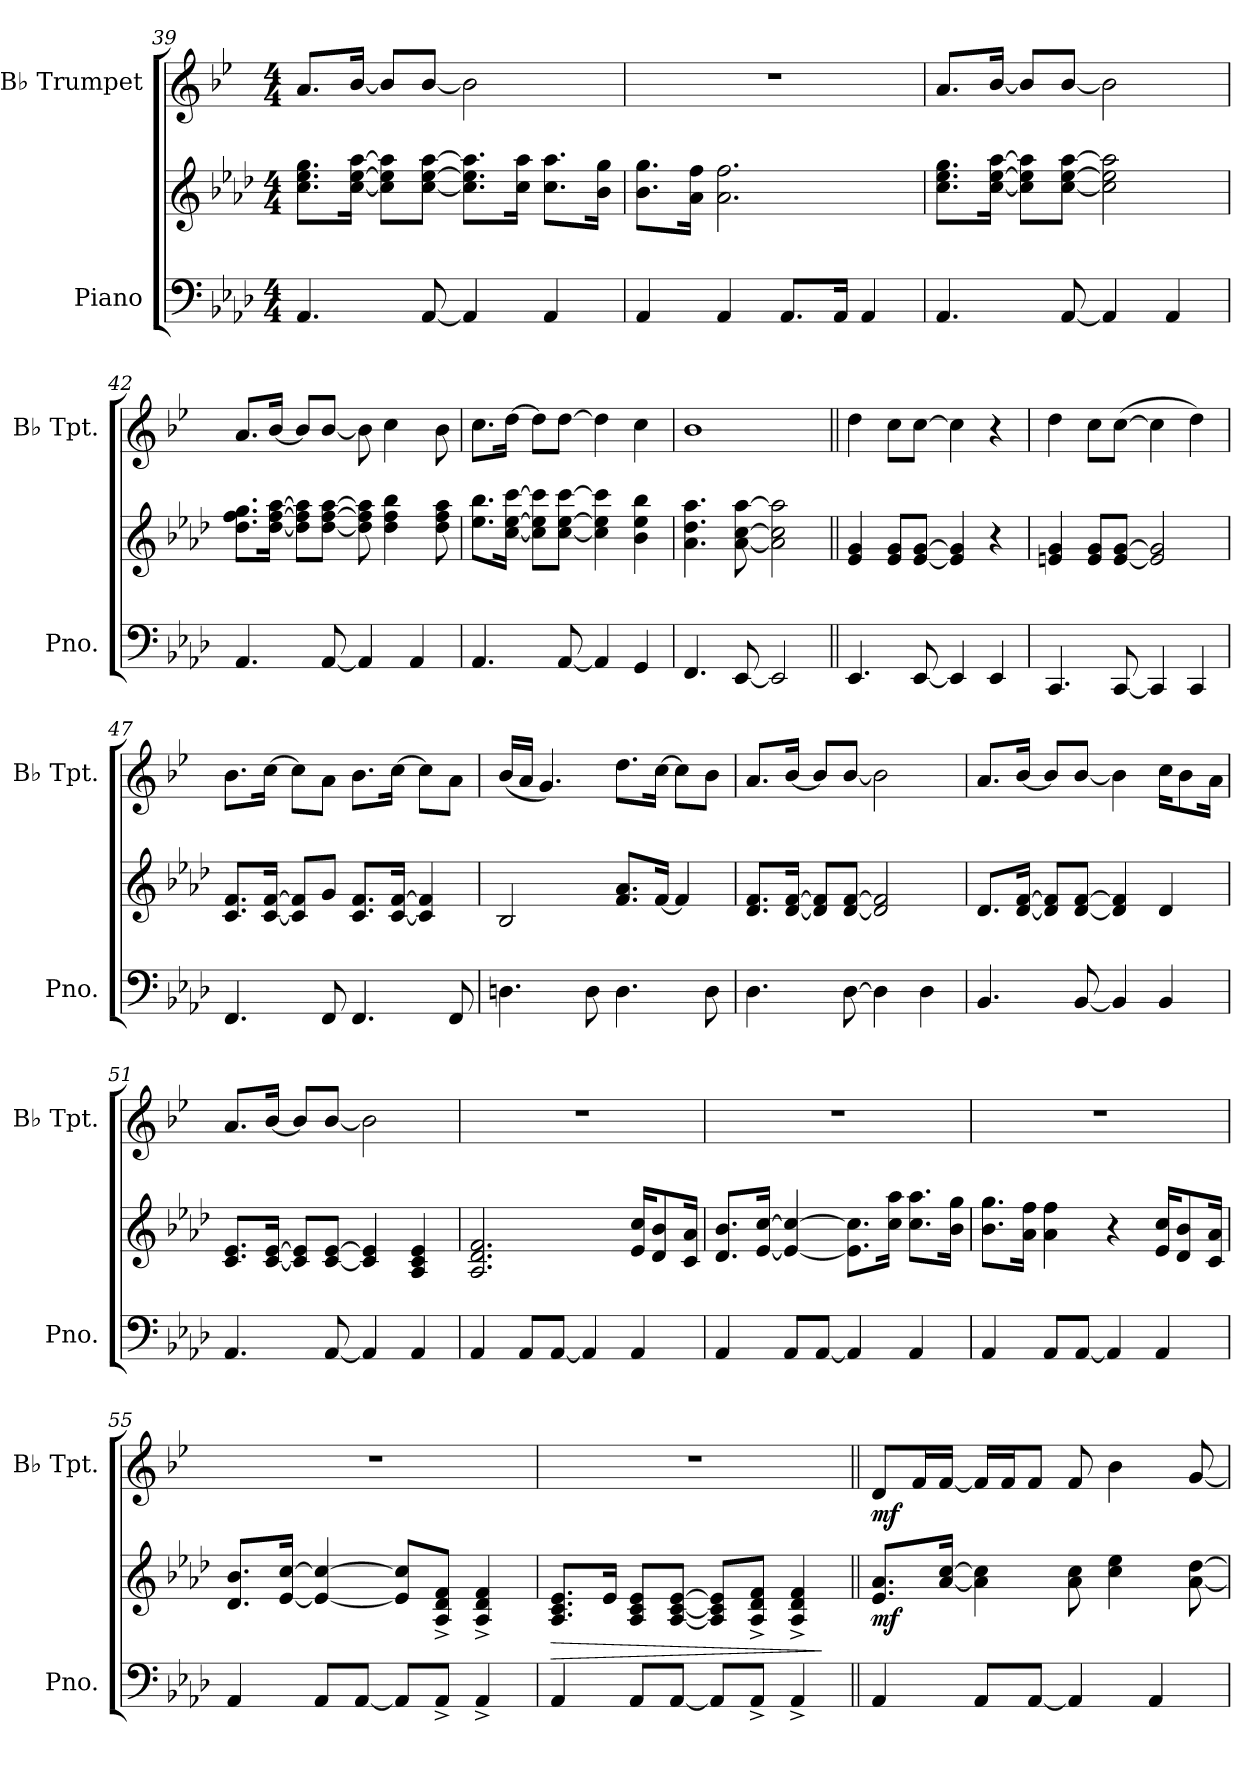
**kern	**kern	**dynam	**kern	**dynam
*part2	*part2	*part2	*part1	*part1
*staff3	*staff2	*staff2/3	*staff1	*staff1
*I"Piano	*	*	*I"B♭ Trumpet	*
*I'Pno.	*	*	*I'B♭ Tpt.	*
*clefF4	*clefG2	*	*clefG2	*
*	*	*	*ITrd1c2	*
*k[b-e-a-d-]	*k[b-e-a-d-]	*	*k[b-e-a-d-]	*
*M4/4	*M4/4	*	*M4/4	*
=39	=39	=39	=39	=39
4.AA-/	8.cc\ 8.ee-\ 8.gg\L	.	8.g/L	.
.	[16cc\ [16ee-\ [16aa-\Jk	.	[16a-/Jk	.
.	8cc\] 8ee-\] 8aa-\]L	.	8a-/L]	.
[8AA-/	[8cc\ [8ee-\ [8aa-\J	.	[8a-/J	.
4AA-/]	8.cc\] 8.ee-\] 8.aa-\]L	.	2a-\]	.
.	16cc\ 16aa-\Jk	.	.	.
4AA-/	8.cc\ 8.aa-\L	.	.	.
.	16b-\ 16gg\Jk	.	.	.
=40	=40	=40	=40	=40
4AA-/	8.b-\ 8.gg\L	.	1r	.
.	16a-\ 16ff\Jk	.	.	.
4AA-/	2.a-\ 2.ff\	.	.	.
8.AA-/L	.	.	.	.
16AA-/Jk	.	.	.	.
4AA-/	.	.	.	.
=41	=41	=41	=41	=41
4.AA-/	8.cc\ 8.ee-\ 8.gg\L	.	8.g/L	.
.	[16cc\ [16ee-\ [16aa-\Jk	.	[16a-/Jk	.
.	8cc\] 8ee-\] 8aa-\]L	.	8a-/L]	.
[8AA-/	[8cc\ [8ee-\ [8aa-\J	.	[8a-/J	.
4AA-/]	2cc\] 2ee-\] 2aa-\]	.	2a-\]	.
4AA-/	.	.	.	.
!!LO:LB:g=z
=42	=42	=42	=42	=42
4.AA-/	8.dd-\ 8.ff\ 8.gg\L	.	8.g/L	.
.	[16dd-\ [16ff\ [16aa-\Jk	.	[16a-/Jk	.
.	8dd-\] 8ff\] 8aa-\]L	.	8a-/L]	.
[8AA-/	[8dd-\ [8ff\ [8aa-\J	.	[8a-/J	.
4AA-/]	8dd-\] 8ff\] 8aa-\]	.	8a-\]	.
.	4dd-\ 4ff\ 4bb-\	.	4b-\	.
4AA-/	.	.	.	.
.	8dd-\ 8ff\ 8aa-\	.	8a-\	.
=43	=43	=43	=43	=43
4.AA-/	8.ee-\ 8.bb-\L	.	8.b-\L	.
.	[16cc\ [16ee-\ [16ccc\Jk	.	[16cc\Jk	.
.	8cc\] 8ee-\] 8ccc\]L	.	8cc\L]	.
[8AA-/	[8cc\ [8ee-\ [8ccc\J	.	[8cc\J	.
4AA-/]	4cc\] 4ee-\] 4ccc\]	.	4cc\]	.
4GG/	4b-\ 4ee-\ 4bb-\	.	4b-\	.
=44	=44	=44	=44	=44
4.FF/	4.a-\ 4.dd-\ 4.aa-\	.	1a-	.
[8EE-/	[8a-\ [8cc\ [8aa-\	.	.	.
2EE-/]	2a-\] 2cc\] 2aa-\]	.	.	.
=45||	=45||	=45||	=45||	=45||
4.EE-/	4e-/ 4g/	.	4cc\	.
.	8e-/ 8g/L	.	8b-\L	.
[8EE-/	[8e-/ [8g/J	.	[8b-\J	.
4EE-/]	4e-/] 4g/]	.	4b-\]	.
4EE-/	4r	.	4r	.
=46	=46	=46	=46	=46
4.CC/	4en/ 4g/	.	4cc\	.
.	8e/ 8g/L	.	8b-\L	.
[8CC/	[8e/ [8g/J	.	([8b-\J	.
4CC/]	2e/] 2g/]	.	4b-\]	.
4CC/	.	.	4cc\)	.
!!LO:LB:g=z
=47	=47	=47	=47	=47
4.FF/	8.c/ 8.f/L	.	8.a-\L	.
.	[16c/ [16f/Jk	.	[16b-\Jk	.
.	8c/] 8f/]L	.	8b-\L]	.
8FF/	8g/J	.	8g\J	.
4.FF/	8.c/ 8.f/L	.	8.a-\L	.
.	[16c/ [16f/Jk	.	[16b-\Jk	.
.	4c/] 4f/]	.	8b-\L]	.
8FF/	.	.	8g\J	.
=48	=48	=48	=48	=48
4.Dn\	2B-/	.	(16a-/LL	.
.	.	.	16g/JJ	.
.	.	.	4.f/)	.
8D\	.	.	.	.
4.D\	8.f/ 8.a-/L	.	8.cc\L	.
.	[16f/Jk	.	[16b-\Jk	.
.	4f/]	.	8b-\L]	.
8D\	.	.	8a-\J	.
=49	=49	=49	=49	=49
4.D-\	8.d-/ 8.f/L	.	8.g/L	.
.	[16d-/ [16f/Jk	.	[16a-/Jk	.
.	8d-/] 8f/]L	.	8a-/L]	.
[8D-\	[8d-/ [8f/J	.	[8a-/J	.
4D-\]	2d-/] 2f/]	.	2a-\]	.
4D-\	.	.	.	.
=50	=50	=50	=50	=50
4.BB-/	8.d-/L	.	8.g/L	.
.	[16d-/ [16f/Jk	.	[16a-/Jk	.
.	8d-/] 8f/]L	.	8a-/L]	.
[8BB-/	[8d-/ [8f/J	.	[8a-/J	.
4BB-/]	4d-/] 4f/]	.	4a-\]	.
4BB-/	4d-/	.	16b-\KL	.
.	.	.	8a-\	.
.	.	.	16g\Jk	.
!!LO:PB:g=z
=51	=51	=51	=51	=51
4.AA-/	8.c/ 8.e-/L	.	8.g/L	.
.	[16c/ [16e-/Jk	.	[16a-/Jk	.
.	8c/] 8e-/]L	.	8a-/L]	.
[8AA-/	[8c/ [8e-/J	.	[8a-/J	.
4AA-/]	4c/] 4e-/]	.	2a-\]	.
4AA-/	4A-/ 4c/ 4e-/	.	.	.
=52	=52	=52	=52	=52
4AA-/	2.A-/ 2.d-/ 2.f/	.	1r	.
8AA-/L	.	.	.	.
[8AA-/J	.	.	.	.
4AA-/]	.	.	.	.
4AA-/	16e-/ 16cc/KL	.	.	.
.	8d-/ 8b-/	.	.	.
.	16c/ 16a-/Jk	.	.	.
=53	=53	=53	=53	=53
4AA-/	8.d-/ 8.b-/L	.	1r	.
.	[16e-/ [16cc/Jk	.	.	.
8AA-/L	4e-/_ 4cc/_	.	.	.
[8AA-/J	.	.	.	.
4AA-/]	8.e-\] 8.cc\]L	.	.	.
.	16cc\ 16aa-\Jk	.	.	.
4AA-/	8.cc\ 8.aa-\L	.	.	.
.	16b-\ 16gg\Jk	.	.	.
=54	=54	=54	=54	=54
4AA-/	8.b-\ 8.gg\L	.	1r	.
.	16a-\ 16ff\Jk	.	.	.
8AA-/L	4a-\ 4ff\	.	.	.
[8AA-/J	.	.	.	.
4AA-/]	4r	.	.	.
4AA-/	16e-/ 16cc/KL	.	.	.
.	8d-/ 8b-/	.	.	.
.	16c/ 16a-/Jk	.	.	.
!!LO:LB:g=z
=55	=55	=55	=55	=55
4AA-/	8.d-/ 8.b-/L	.	1r	.
.	[16e-/ [16cc/Jk	.	.	.
8AA-/L	4e-/_ 4cc/_	.	.	.
[8AA-/J	.	.	.	.
8AA-/L]	8e-/] 8cc/]L	.	.	.
8AA-^/J	8A-/^ 8d-/^ 8f/^J	.	.	.
4AA-^/	4A-/^ 4d-/^ 4f/^	.	.	.
=56	=56	=56	=56	=56
!	!	!LO:HP:b	!	!
4AA-/	8.A-/ 8.c/ 8.e-/L	>	1r	.
.	16e-/Jk	.	.	.
8AA-/L	8A-/ 8c/ 8e-/L	.	.	.
[8AA-/J	[8A-/ [8c/ [8e-/J	.	.	.
8AA-/L]	8A-/] 8c/] 8e-/]L	.	.	.
8AA-^/J	8A-/^ 8d-/^ 8f/^J	.	.	.
4AA-^/	4A-/^ 4d-/^ 4f/^	.	.	.
.	.	]	.	.
=57||	=57||	=57||	=57||	=57||
!	!	!LO:DY:b	!	!LO:DY:b
4AA-/	8.e-/ 8.a-/L	mf	8c/L	mf
.	.	.	16e-/L	.
.	[16a-/ [16cc/Jk	.	[16e-/JJ	.
8AA-/L	4a-\] 4cc\]	.	16e-/LL]	.
.	.	.	16e-/J	.
[8AA-/J	.	.	8e-/J	.
4AA-/]	8a-\ 8cc\	.	8e-/	.
.	4cc\ 4ee-\	.	4a-\	.
4AA-/	.	.	.	.
.	[8a-\ [8dd-\	.	[8f/	.
=	=	=	=	=
*-	*-	*-	*-	*-
